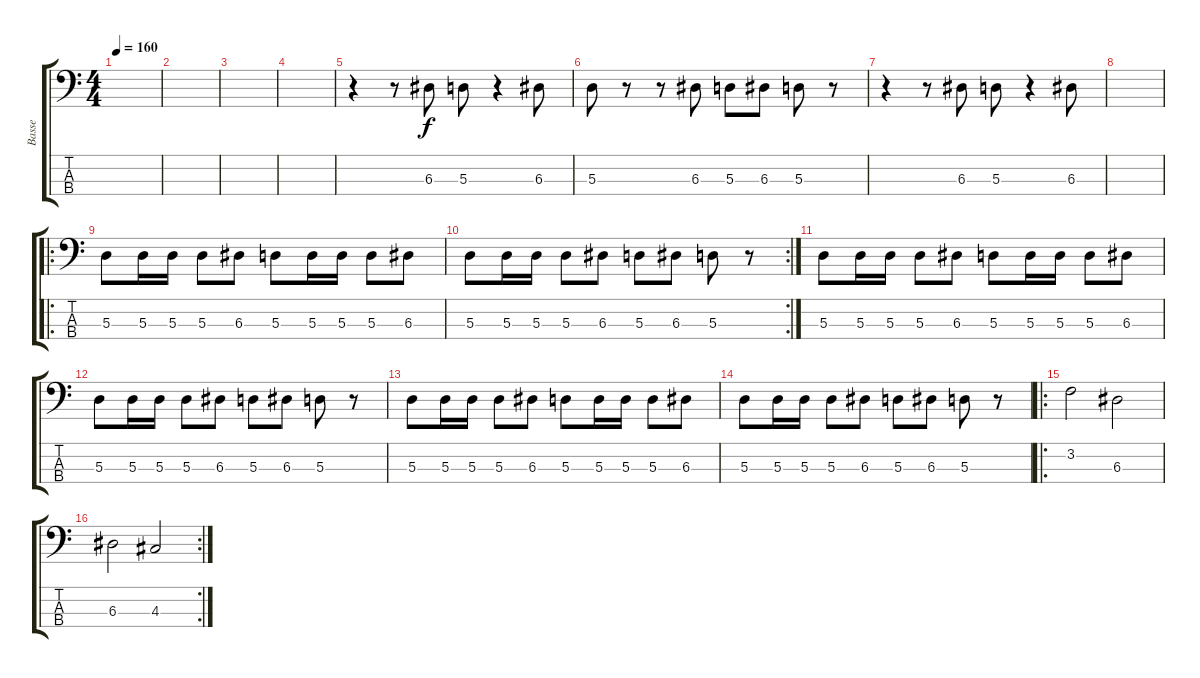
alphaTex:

\track ("Basse" "Basse") {instrument electricbassfinger}
\staff {score tabs}
\tuning (G2 D2 A1 E1) {hide}
\ts (4 4)
\tempo 160
\clef f4
\ks c
|
|
|
|
r.4 r.8 6.3.8 5.3.8 r.4 6.3.8 |
5.3.8 r.8 r.8 6.3.8 5.3.8 6.3.8 5.3.8 r.8 |
r.4 r.8 6.3.8 5.3.8 r.4 6.3.8 |
|
\ro
5.3.8 5.3.16 5.3.16 5.3.8 6.3.8 5.3.8 5.3.16 5.3.16 5.3.8 6.3.8 |
\rc 2
5.3.8 5.3.16 5.3.16 5.3.8 6.3.8 5.3.8 6.3.8 5.3.8 r.8 |
5.3.8 5.3.16 5.3.16 5.3.8 6.3.8 5.3.8 5.3.16 5.3.16 5.3.8 6.3.8 |
5.3.8 5.3.16 5.3.16 5.3.8 6.3.8 5.3.8 6.3.8 5.3.8 r.8 |
5.3.8 5.3.16 5.3.16 5.3.8 6.3.8 5.3.8 5.3.16 5.3.16 5.3.8 6.3.8 |
5.3.8 5.3.16 5.3.16 5.3.8 6.3.8 5.3.8 6.3.8 5.3.8 r.8 |
\ro
3.2.2 6.3.2 |
\rc 2
6.3.2 4.3.2
